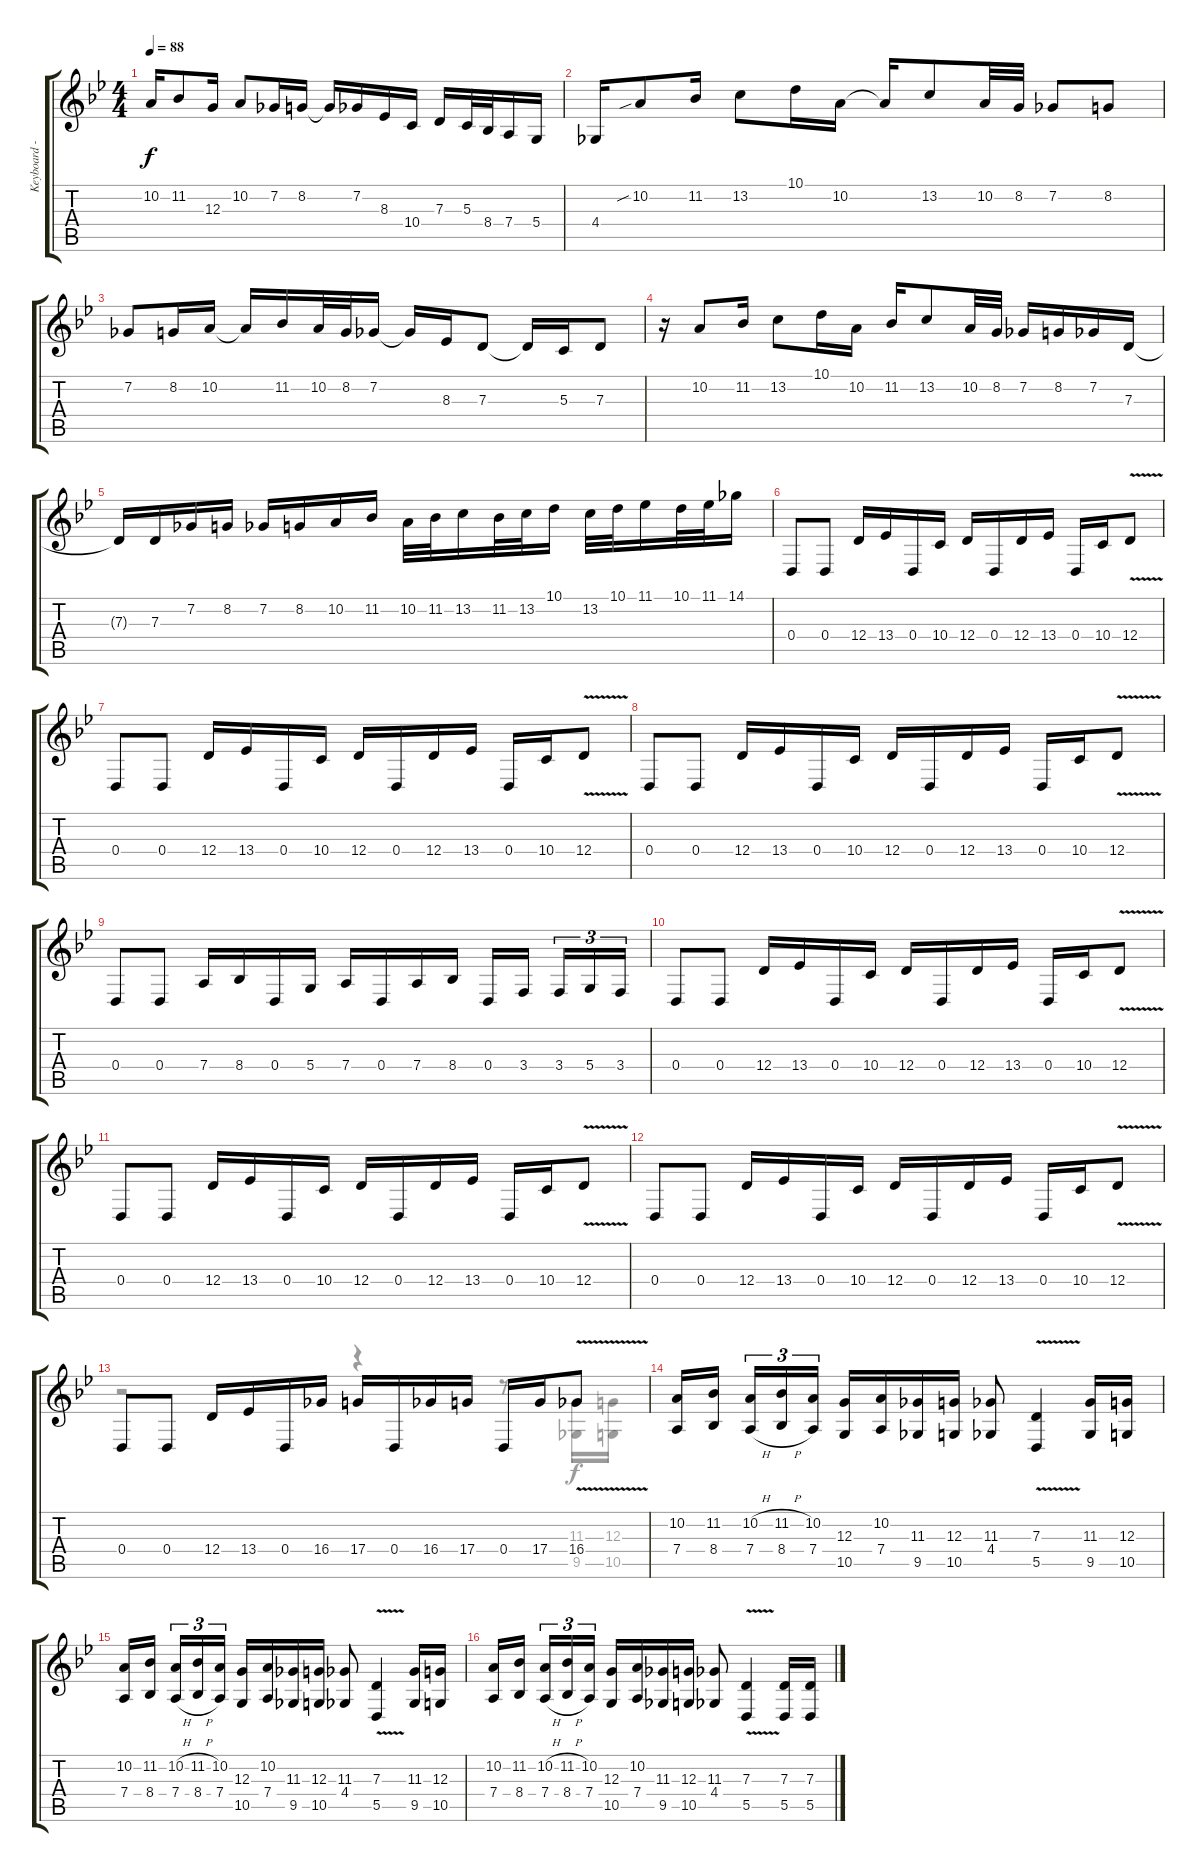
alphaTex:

\track ("Keyboard - Jordan Rudess" "Keyboard -") {instrument acousticgrandpiano}
\staff {score tabs}
\tuning (E4 B3 G3 D3 A2 E2) {hide}
\voice
\ts (4 4)
\tempo 88
\clef g2
\ks bb
10.2.16{dy f} 11.2.8 12.3.16 10.2.8 7.2.16 8.2.16 8.2{t}.16 7.2.16 8.3.16 10.4.16 7.3.16 5.3.32 8.4.32 7.4.16 5.4.16 |
4.4.16 10.2{sib}.8 11.2.16 13.2.8 10.1.16 10.2.16 10.2{t}.16 13.2.8 10.2.32 8.2.32 7.2.8 8.2.8 |
7.2.8 8.2.16 10.2.16 10.2{t}.16 11.2.16 10.2.32 8.2.32 7.2.16 7.2{t}.16 8.3.16 7.3.8 7.3{t}.16 5.3.16 7.3.8 |
r.16 10.2.8 11.2.16 13.2.8 10.1.16 10.2.16 11.2.16 13.2.8 10.2.32 8.2.32 7.2.16 8.2.16 7.2.16 7.3.16 |
7.3{t}.16 7.3.16 7.2.16 8.2.16 7.2.16 8.2.16 10.2.16 11.2.16 10.2.32 11.2.32 13.2.16 11.2.32 13.2.32 10.1.16 13.2.32 10.1.32 11.1.16 10.1.32 11.1.32 14.1.16 |
0.4.8{balance 8 instrument stringensemble1} 0.4.8 12.4.16 13.4.16 0.4.16 10.4.16 12.4.16 0.4.16 12.4.16 13.4.16 0.4.16 10.4.16 12.4{v}.8 |
0.4.8 0.4.8 12.4.16 13.4.16 0.4.16 10.4.16 12.4.16 0.4.16 12.4.16 13.4.16 0.4.16 10.4.16 12.4{v}.8 |
0.4.8 0.4.8 12.4.16 13.4.16 0.4.16 10.4.16 12.4.16 0.4.16 12.4.16 13.4.16 0.4.16 10.4.16 12.4{v}.8 |
0.4.8 0.4.8 7.4.16 8.4.16 0.4.16 5.4.16 7.4.16 0.4.16 7.4.16 8.4.16 0.4.16 3.4.16{beam splitsecondary} 3.4.16{tu (3 2)} 5.4.16{tu (3 2)} 3.4.16{tu (3 2)} |
0.4.8 0.4.8 12.4.16 13.4.16 0.4.16 10.4.16 12.4.16 0.4.16 12.4.16 13.4.16 0.4.16 10.4.16 12.4{v}.8 |
0.4.8 0.4.8 12.4.16 13.4.16 0.4.16 10.4.16 12.4.16 0.4.16 12.4.16 13.4.16 0.4.16 10.4.16 12.4{v}.8 |
0.4.8 0.4.8 12.4.16 13.4.16 0.4.16 10.4.16 12.4.16 0.4.16 12.4.16 13.4.16 0.4.16 10.4.16 12.4{v}.8 |
0.4.8 0.4.8 12.4.16 13.4.16 0.4.16 16.4.16 17.4.16 0.4.16 16.4.16 17.4.16 0.4.16 17.4.16 16.4{v}.8 |
(10.2 7.4).16{volume 13 instrument sitar} (11.2 8.4).16{beam splitsecondary} (10.2{h} 7.4{h}).16{tu (3 2)} (11.2{h} 8.4{h}).16{tu (3 2)} (10.2 7.4).16{tu (3 2)} (12.3 10.5).16 (10.2 7.4).16 (11.3 9.5).16 (12.3 10.5).16 (11.3 4.4).8 (7.3{v} 5.5{v}).4 (11.3 9.5).16 (12.3 10.5).16 |
(10.2 7.4).16 (11.2 8.4).16{beam splitsecondary} (10.2{h} 7.4{h}).16{tu (3 2)} (11.2{h} 8.4{h}).16{tu (3 2)} (10.2 7.4).16{tu (3 2)} (12.3 10.5).16 (10.2 7.4).16 (11.3 9.5).16 (12.3 10.5).16 (11.3 4.4).8 (7.3{v} 5.5{v}).4 (11.3 9.5).16 (12.3 10.5).16 |
(10.2 7.4).16 (11.2 8.4).16{beam splitsecondary} (10.2{h} 7.4{h}).16{tu (3 2)} (11.2{h} 8.4{h}).16{tu (3 2)} (10.2 7.4).16{tu (3 2)} (12.3 10.5).16 (10.2 7.4).16 (11.3 9.5).16 (12.3 10.5).16 (11.3 4.4).8 (7.3{v} 5.5{v}).4 (7.3 5.5).16 (7.3 5.5).16
\voice
\clef g2
\ottava regular
\simile none
\ks bb
|
|
|
|
|
|
|
|
|
|
|
|
r.2 r.4 r.8 (11.3 9.5).16 (12.3 10.5).16 |
|
|
